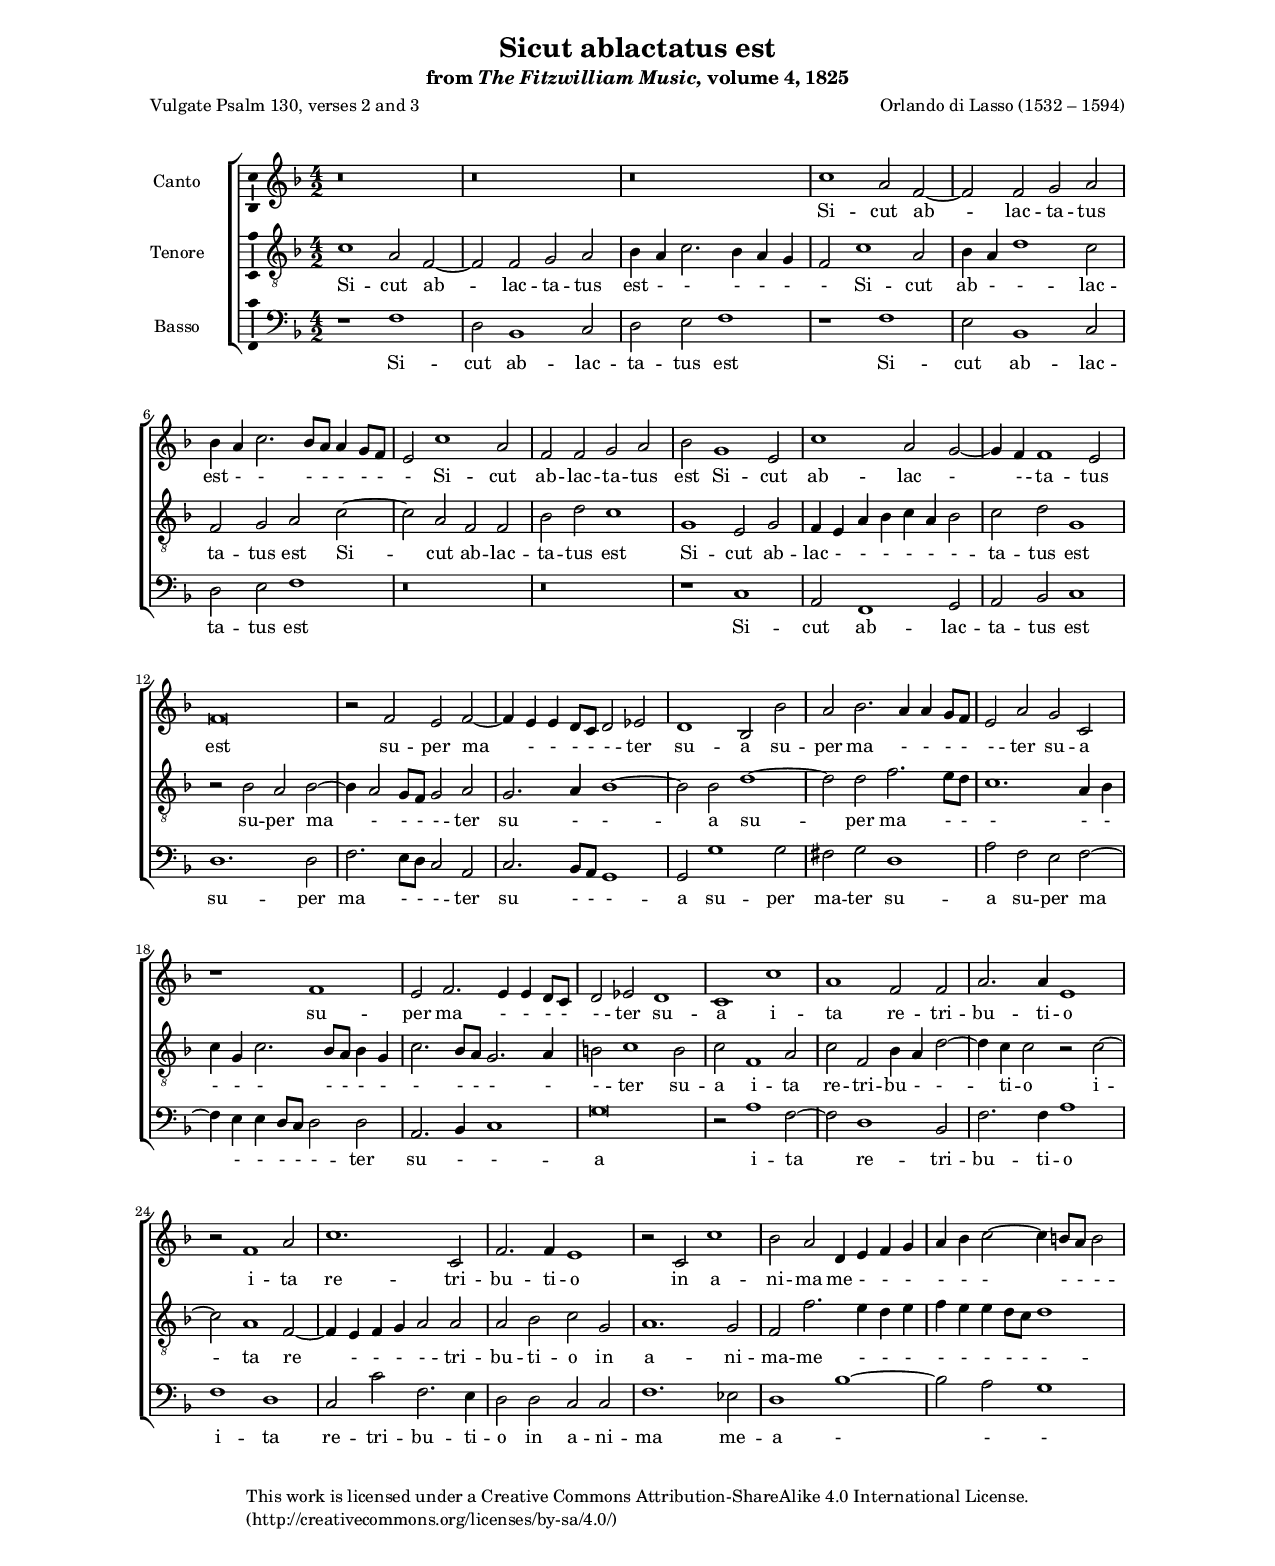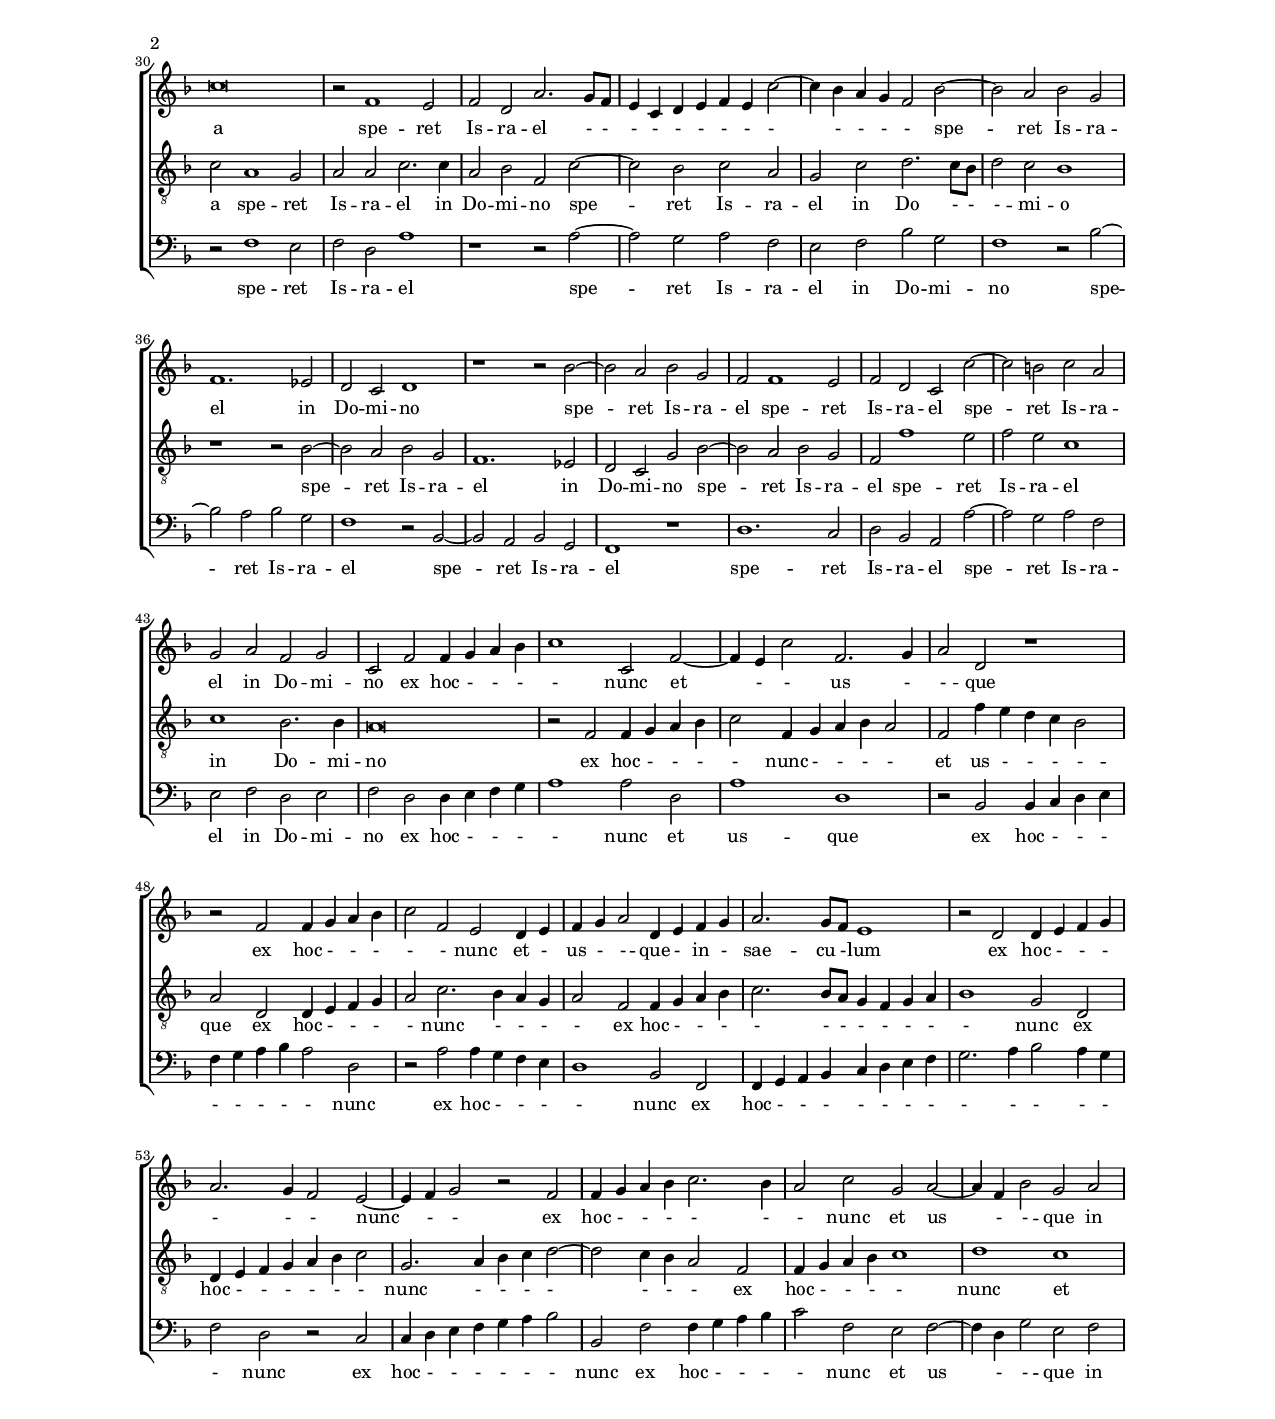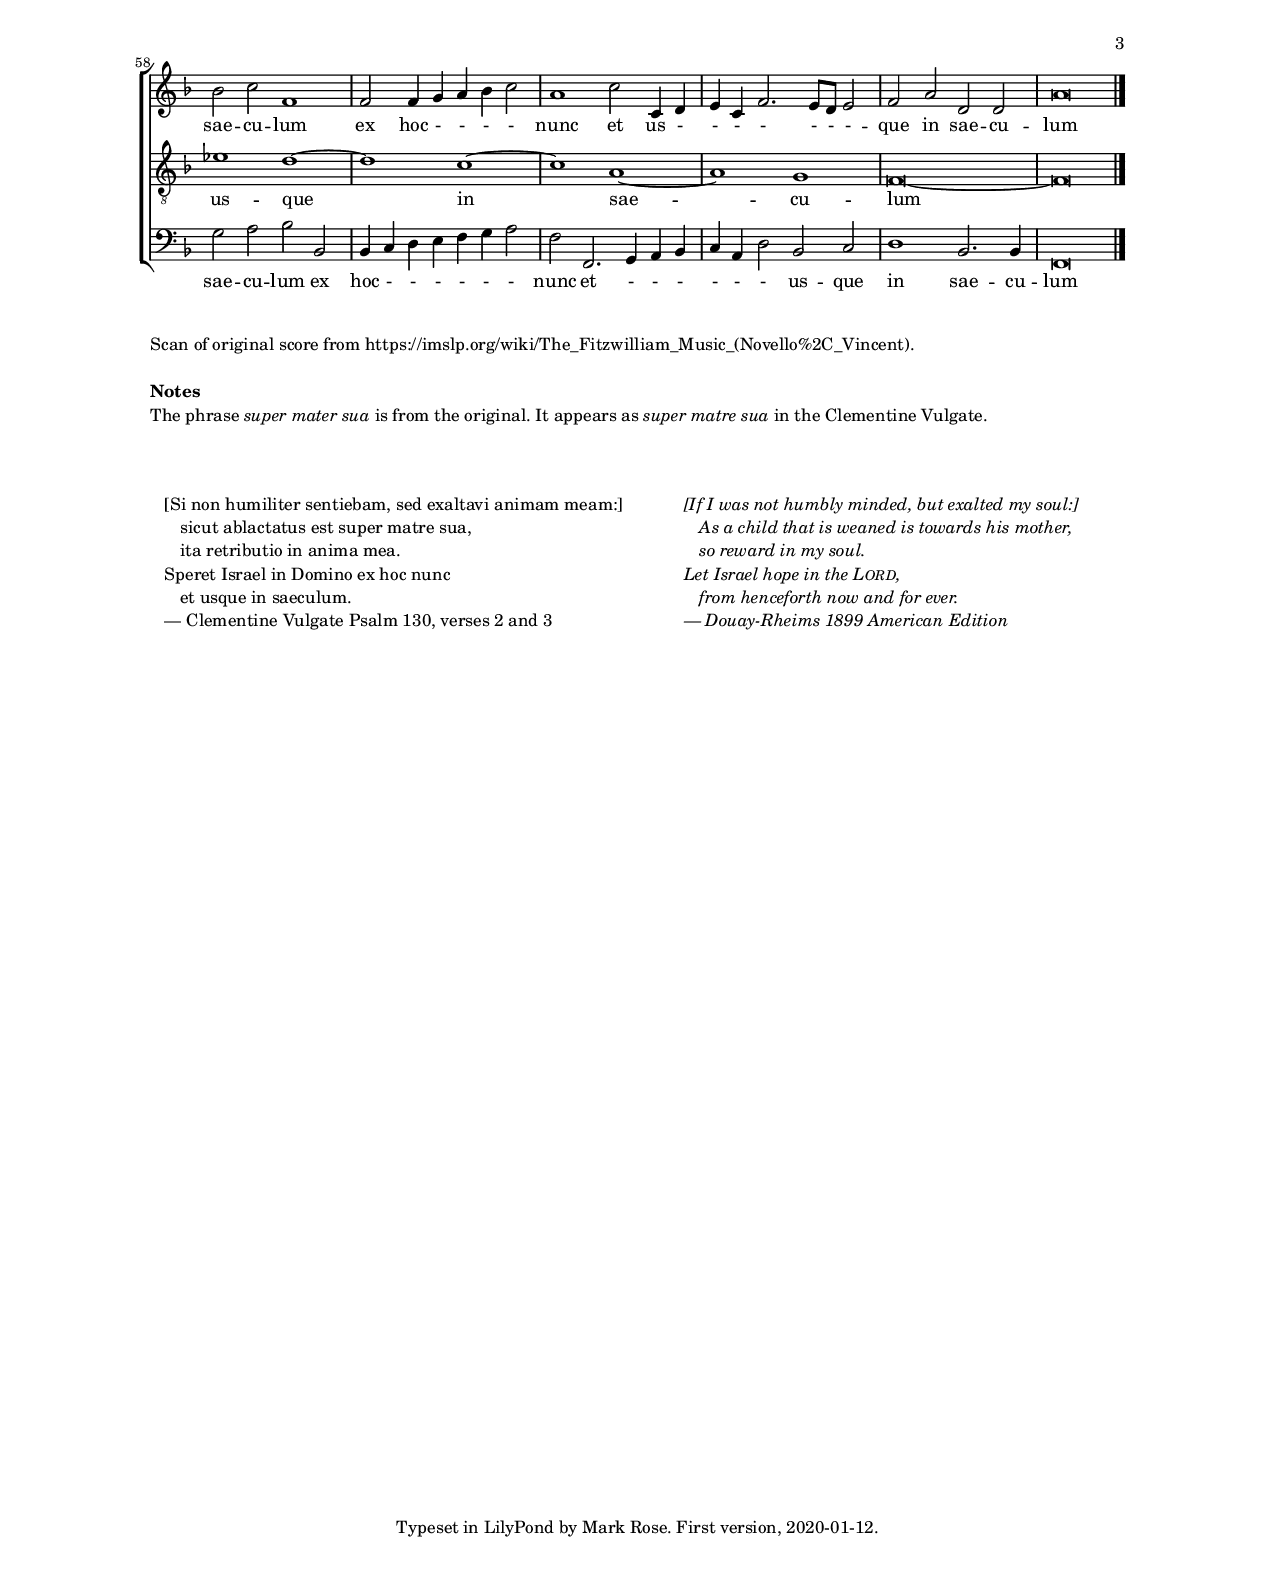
\language "english"

global = {
  \key f \major
  \time 4/2
}

ficta = { \once \set suggestAccidentals = ##t }

cantoNotes = {
  \transpose c' c' {
    \set Staff.instrumentName = #"Canto  "

    \clef "treble"
    \relative c'' {
      % line 1
      r\breve*3
      c1 a2 f2~ | f2 f2 g2 a2 |

      % line 2
      bf4 a4 c2. bf8 a8 a4 g8 f8 | e2 c'1 a2 | f2 f2 g2 a2 |
      bf2 g1 e2 | c'1 a2 g2~ |
      
      % line 3
      g4 f4 f1 e2 | f\breve | r2 f2 e2 f2~ | f4 e4 e4 d8 c8 d2 ef2 |
      d1 bf2 bf'2 |

      % line 4
      a2 bf2. a4 a4 g8 f8 | e2 a2 g2 c,2 | r1 f1 | e2 f2. e4 e4 d8 c8 |
      d2 ef2 d1 |

      % p2, line 5
      c1 c'1 | a1 f2 f2 | a2. a4 e1 | r2 f1 a2 | c1. c,2 | f2. f4 e1 |

      % line 6
      r2 c2 c'1 | bf2 a2 d,4 e4 f4 g4 | a4 bf4 c2~ c4 b8 a8 b2 | c\breve |
      r2 f,1 e2 |

      % line 7
      f2 d2 a'2. g8 f8 | e4 c4 d4 e4 f4 e4 c'2~ | c4 bf4 a4 g4 f2 bf2~ |
      bf2 a2 bf2 g2 | f1. ef2 |

      % line 8
      d2 c2 d1 | r1 r2 bf'2~ | bf2 a2 bf2 g2 | f2 f1 e2 | f2 d2 c2 c'2~ |
      c2 b2 c2 a2 |

      % p3, line 9
      g2 a2 f2 g2 | c,2 f2 f4 g4 a4 bf4 | c1 c,2 f2~ | f4 e4 c'2 f,2. g4 |
      a2 d,2 r1 |

      % line 10
      r2 f2 f4 g4 a4 bf4 | c2 f,2 e2 d4 e4 | f4 g4 a2 d,4 e4 f4 g4 |
      a2. g8 f8 e1 | r2 d2 d4 e4 f4 g4 |

      % line 11
      a2. g4 f2 e2~ | e4 f4 g2 r2 f2 | f4 g4 a4 bf4 c2. bf4 |
      a2 c2 g2 a2~ | a4 f4 bf2 g2 a2 |

      % line 12
      bf2 c2 f,1 | f2 f4 g4 a4 bf4 c2 | a1 c2 c,4 d4 | e4 c4 f2. e8 d8 e2 |
      f2 a2 d,2 d2 | a'\breve
    }
    \override Staff.BarLine.transparent = ##f
    \bar "|."
  }
}

cantoLyrics = \lyricmode {
  Si -- cut ab -- lac -- ta -- tus est - - - - - - - -
  Si -- cut ab -- lac -- ta -- tus est
  Si -- cut ab -- lac - - -- ta -- tus est

  % line 3
  su -- per ma - - - - - -- ter
  su -- a su -- per ma - - - - - -- ter su -- a

  % line 4
  su -- per ma - - - - - -- ter su -- a

  % pg2, line 5
  i -- ta re -- tri -- bu -- ti -- o
  i -- ta re -- tri -- bu -- ti -- o

  % line 6
  in a -- ni -- ma me - - - - - - - - - -- a
  spe -- ret

  % line 7
  Is -- ra -- el - - - - - - - - - - - - -
  spe -- ret Is -- ra -- el
  in

  % line 8
  Do -- mi -- no
  spe -- ret Is -- ra -- el
  spe -- ret Is -- ra -- el
  spe -- ret Is -- ra --

  % pg3, line 9
  el
  in Do -- mi -- no ex hoc - - - -
  nunc et - - us - - -- que

  % line 10
  ex hoc - - - - - nunc et - us - - -- que - in - sae -- cu - -- lum
  ex hoc - - -

  % line 11
  - - - nunc - -
  ex hoc - - - - - - nunc et us - - -- que in

  % line 12
  sae -- cu -- lum
  ex hoc - - - - nunc et us - - - - - - - -- que in sae -- cu -- lum
}

tenoreNotes = {
  \transpose c' c' {
    \set Staff.instrumentName = #"Tenore  "

    \clef "treble_8"
    \relative c' {
      % line 1
      c1 a2 f2~ | f2 f2 g2 a2 | bf4 a4 c2. bf4 a4 g4 |
      f2 c'1 a2 | bf4 a4 d1 c2 |

      % line 2
      f,2 g2 a2 c2~ | c2 a2 f2 f2 |
      bf2 d2 c1 | g1 e2 g2 | f4 e4 a4 bf4 c4 a4 bf2 |

      % line 3
      c2 d2 g,1 | r2 bf2 a2 bf2~ | bf4 a2 g8 f8 g2 a2 | g2. a4 bf1~ |
      bf2 bf2 d1~ |

      % line 4
      d2 d2 f2. e8 d8 | c1. a4 bf4 | c4 g4 c2. bf8 a8 bf4 g4 |
      c2. bf8 a8 g2. a4 | b2 c1 b2 |

      % p2, line 5
      c2 f,1 a2 | c2 f,2 bf4 a4 d2~ | d4 c4 c2 r2 c2~ |
      c2 a1 f2~ | f4 e4 f4 g4 a2 a2 | a2 bf2 c2 g2 |

      % line 6
      a1. g2 | f2 f'2. e4 d4 e4 | f4 e4 e4 d8 c8 d1 | c2 a1 g2 |
      a2 a2 c2. c4 |

      % line 7
      a2 bf2 f2 c'2~ | c2 bf2 c2 a2 | g2 c2 d2. c8 bf8 |
      d2 c2 bf1 | r1 r2 bf2~ |

      % line 8
      bf2 a2 bf2 g2 | f1. ef2 | d2 c2 g'2 bf2~ | bf2 a2 bf2 g2 |
      f2 f'1 e2 | f2 e2 c1 |

      % p3, line 9
      c1 bf2. bf4 | a\breve | r2 f2 f4 g4 a4 bf4 | c2 f,4 g4 a4 bf4 a2 |
      f2 f'4 e4 d4 c4 bf2 |

      % line 10
      a2 d,2 d4 e4 f4 g4 | a2 c2. bf4 a4 g4 | a2 f2 f4 g4 a4 bf4 |
      c2. bf8 a8 g4 f4 g4 a4 | bf1 g2 d2 |

      % line 11
      d4 e4 f4 g4 a4 bf4 c2 | g2. a4 bf4 c4 d2~ | d2 c4 bf4 a2 f2 |
      f4 g4 a4 bf4 c1 | d1 c1 |

      % line 12
      ef1 d1~ | d1 c1~ | c1 a1~ | a1 g1 | f\breve~ | f\breve
    }
  }
}

tenoreLyrics = \lyricmode {
  % line 1
  Si -- cut ab -- lac -- ta -- tus est - - - - - -
  Si -- cut ab - - -- lac --

  % line 2
  ta -- tus est
  Si -- cut ab -- lac -- ta -- tus est
  Si -- cut ab -- lac - - - - - - --

  % line 3
  ta -- tus est
  su -- per ma - - - - -- ter
  su - - -- a
  su --

  % line 4
  per ma - - - - - - - - - - - - - - - - - - -- ter
  su --
  
  % pg2, line 5
  a
  i -- ta re -- tri -- bu - - -- ti -- o
  i -- ta re - - - - -- tri -- bu -- ti -- o in

  % line 6
  a -- ni -- ma -- me - - - - - - - - - -- a
  spe -- ret Is -- ra -- el in 

  % line 7
  Do -- mi -- no
  spe -- ret Is -- ra -- el in Do - - - -- mi -- o
  spe --

  % line 8
  ret Is -- ra -- el in Do -- mi -- no
  spe -- ret Is -- ra -- el
  spe -- ret Is -- ra -- el

  % pg 3, line 9
  in Do -- mi -- no
  ex hoc - - - - nunc - - - - et us - - - - --

  % line 10
  que
  ex hoc - - - - nunc - - - -
  ex hoc - - - - - - - - - - - nunc ex

  % line 11
  hoc - - - - - - nunc - - - - - - -
  ex hoc - - - - nunc et

  % line 12
  us -- que in sae -- cu -- lum
}

bassoNotes = {
  \transpose c' c' {
    \set Staff.instrumentName = #"Basso  "

    \clef "bass"
    \relative c {
      % line 1
      r1 f1 | d2 bf1 c2 | d2 e2 f1 | r1 f1 | e2 bf1 c2 |
      
      % line 2
      d2 e2 f1 | r\breve*2 | r1 c1 | a2 f1 g2 |

      % line 3
      a2 bf2 c1 | d1. d2 | f2. e8 d8 c2 a2 | c2. bf8 a8 g1 | g2 g'1 g2 |

      % line 4
      fs2 g2 d1 | a'2 f2 e2 f2~ | f4 e4 e4 d8 c8 d2 d2 |
      a2. bf4 c1 | g'\breve |

      % pg2, line 5
      r2 a1 f2~ | f2 d1 bf2 | f'2. f4 a1 | f1 d1 | c2 c'2 f,2. e4 |
      d2 d2 c2 c2 |

      % line 6
      f1. ef2 | d1 bf'1~ | bf2 a2 g1 | r2 f1 e2 | f2 d2 a'1 |

      % line 7
      r1 r2 a2~ | a2 g2 a2 f2 | e2 f2 bf2 g2 | f1 r2 bf2~ |
      bf2 a2 bf2 g2 |

      % line 8
      f1 r2 bf,2~ | bf2 a2 bf2 g2 | f1 r1 | d'1. c2 | d2 bf2 a2 a'2~ |
      a2 g2 a2 f2 |

      % pg3, line 9
      e2 f2 d2 e2 | f2 d2 d4 e4 f4 g4 | a1 a2 d,2 | a'1 d,1 |
      r2 bf2 bf4 c4 d4 e4 |

      % line 10
      f4 g4 a4 bf4 a2 d,2 | r2 a'2 a4 g4 f4 e4 | d1 bf2 f2 |
      f4 g4 a4 bf4 c4 d4 e4 f4 | g2. a4 bf2 a4 g4 |

      % line 11
      f2 d2 r2 c2 | c4 d4 e4 f4 g4 a4 bf2 | bf,2 f'2 f4 g4 a4 bf4 |
      c2 f,2 e2 f2~ | f4 d4 g2 e2 f2 |

      % line 12
      g2 a2 bf2 bf,2 | bf4 c4 d4 e4 f4 g4 a2 | f2 f,2. g4 a4 bf4 |
      c4 a4 d2 bf2 c2 | d1 bf2. bf4 f\breve
    }
  }
}

bassoLyrics = \lyricmode {
  % line 1
  Si -- cut ab -- lac -- ta -- tus est
  Si -- cut ab -- lac --

  % line 2
  ta -- tus est
  Si -- cut ab -- lac --

  % line 3
  ta -- tus est
  su -- per ma - - - -- ter su - - - -- a
  su -- per

  % line 4
  ma -- ter su -- a
  su -- per ma - - - - - -- ter su - - -- a

  % pg 2, line 5
  i -- ta re -- tri -- bu -- ti -- o
  i -- ta re -- tri -- bu -- ti -- o
  in a -- ni --

  % line 6
  ma me -- a - - -
  spe -- ret Is -- ra -- el

  % line 7
  spe -- ret Is -- ra -- el in Do -- mi -- no
  spe -- ret Is -- ra --

  % line 8
  el
  spe -- ret Is -- ra -- el
  spe -- ret Is -- ra -- el
  spe -- ret Is -- ra --

  % pg 3, line 9
  el in Do -- mi -- no
  ex hoc - - - - nunc et us -- que
  ex hoc - - -

  % line 10
  - - - - - nunc
  ex hoc - - - - nunc
  ex hoc - - - - - - - - - - - -

  % line 11
  - nunc
  ex hoc - - - - - - nunc
  ex hoc - - - - nunc
  et us - - -- que in

  % line 12
  sae -- cu -- lum
  ex hoc - - - - - - nunc et - - - - - - us -- que in sae -- cu -- lum
}

\header{
  title = "Sicut ablactatus est"
  subtitle = \markup { from \italic { The Fitzwilliam Music, } volume 4, 1825 }
  composer = "Orlando di Lasso (1532 – 1594)"
  %arranger = "Edited by Mark Rose (2020)"
  poet = "Vulgate Psalm 130, verses 2 and 3"
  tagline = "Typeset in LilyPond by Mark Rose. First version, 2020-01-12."
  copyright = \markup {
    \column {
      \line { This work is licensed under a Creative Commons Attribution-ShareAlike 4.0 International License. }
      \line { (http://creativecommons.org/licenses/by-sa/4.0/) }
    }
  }
}

#(set-global-staff-size 15)

\paper {
  #(include-special-characters) % So we can use HTML entities.
  #(set-paper-size "letter")

  left-margin = 1\in
  right-margin = 1\in
  top-margin = 0.5\in
  bottom-margin = 0.5\in

  ragged-bottom = ##t
  system-system-spacing #'basic-distance = 15
}

\markup { \vspace #1 }

\score {
  \new ChoirStaff = choirStaff <<
    \new Voice = "cantoNotes" \with {
      \remove "Note_heads_engraver"
      \consists "Completion_heads_engraver"
      \remove "Rest_engraver"
      \consists "Completion_rest_engraver"
    } << \global \cantoNotes >>
    \new Lyrics = "cantoLyrics"
      \lyricsto cantoNotes { \cantoLyrics }

    \new Voice = "tenoreNotes" \with {
      \remove "Note_heads_engraver"
      \consists "Completion_heads_engraver"
      \remove "Rest_engraver"
      \consists "Completion_rest_engraver"
    } << \global \tenoreNotes >>
    \new Lyrics = "tenoreLyrics" \lyricsto tenoreNotes { \tenoreLyrics }

    \new Voice = "bassoNotes" \with {
      \remove "Note_heads_engraver"
      \consists "Completion_heads_engraver"
      \remove "Rest_engraver"
      \consists "Completion_rest_engraver"
    } << \global \bassoNotes >>
    \new Lyrics = "bassoLyrics" \lyricsto bassoNotes { \bassoLyrics }
  >>

  \layout {
    \context {
      \Voice

      \consists "Ambitus_engraver"

      % The command below can be commented out in
      % short scores, but especially for large scores you
      % will typically yield better line breaking and improve
      % overall spacing if you do not comment the command out.

      \remove "Forbid_line_break_engraver"
    }
  }
  \midi { \tempo 2 = 100 }
}

\markuplist {
  \vspace #1
  \column {
    \line { Scan of original score from https://imslp.org/wiki/The_Fitzwilliam_Music_(Novello%2C_Vincent). }
    \vspace #1
    \line { \bold Notes }
    \line { The phrase \italic { super mater sua } is from the original. It appears as \italic { super matre sua } in the Clementine Vulgate. }
    \vspace #0.5
  }
}

\markup {
  \vspace #3
  \fill-line {
    \hspace #1
    \column {
      \line { [Si non humiliter sentiebam, sed exaltavi animam meam:] }
      \line { \hspace #2 sicut ablactatus est super matre sua, }
      \line { \hspace #2 ita retributio in anima mea. }
      \line { Speret Israel in Domino ex hoc nunc }
      \line { \hspace #2 et usque in saeculum. }
      \line { &mdash; Clementine Vulgate Psalm 130, verses 2 and 3 }
    }

    \hspace #2
    \column \italic {
      \line { [If I was not humbly minded, but exalted my soul:] }
      \line { \hspace #2 As a child that is weaned is towards his mother, }
      \line { \hspace #2 so reward in my soul. }
      \line { Let Israel hope in the \caps { Lord, } }
      \line { \hspace #2 from henceforth now and for ever. }
      \line { &mdash; Douay-Rheims 1899 American Edition }
    }
    \hspace #1
  }
}

\version "2.18.2"  % necessary for upgrading to future LilyPond versions.
